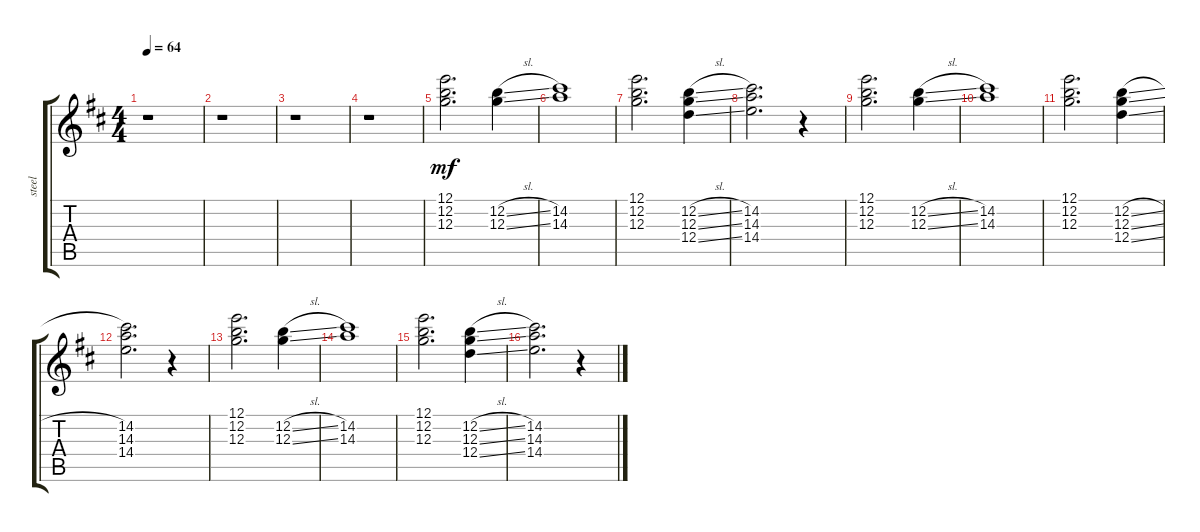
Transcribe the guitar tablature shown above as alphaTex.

\track ("steel" "steel") {instrument electricguitarclean}
\staff {score tabs}
\tuning (E4 B3 G3 D3 A2 E2) {hide}
\ts (4 4)
\tempo 64
\clef g2
\ks d
r.1{dy mf instrument electricguitarclean} |
r.1 |
r.1 |
r.1 |
(12.1 12.2 12.3).2{d} (12.2{sl} 12.3{ss}).4 |
(14.2 14.3).1 |
(12.1 12.2 12.3).2{d} (12.2{sl} 12.3{ss} 12.4{ss}).4 |
(14.2 14.3 14.4).2{d} r.4 |
(12.1 12.2 12.3).2{d} (12.2{sl} 12.3{ss}).4 |
(14.2 14.3).1 |
(12.1 12.2 12.3).2{d} (12.2{sl} 12.3{ss} 12.4{ss}).4 |
(14.2 14.3 14.4).2{d} r.4 |
(12.1 12.2 12.3).2{d} (12.2{sl} 12.3{ss}).4 |
(14.2 14.3).1 |
(12.1 12.2 12.3).2{d} (12.2{sl} 12.3{ss} 12.4{ss}).4 |
(14.2 14.3 14.4).2{d} r.4
